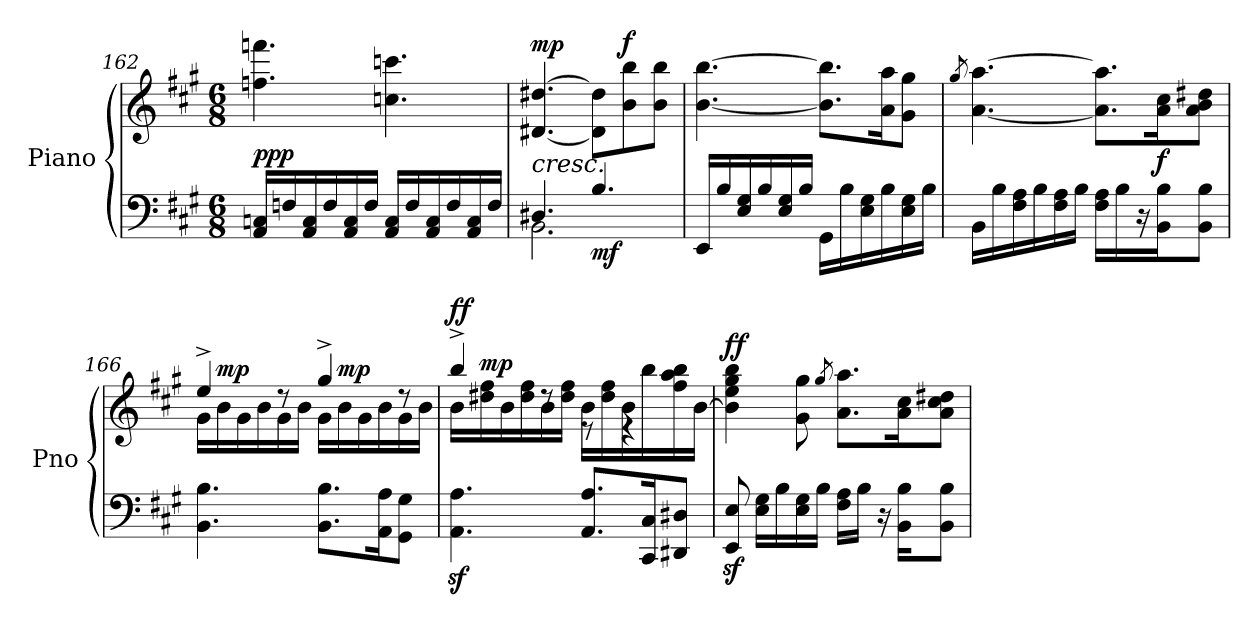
**kern	**kern	**dynam
*part1	*part1	*part1
*staff2	*staff1	*staff1/2
*I"Piano	*	*
*I'Pno	*	*
*clefF4	*clefG2	*
*k[f#c#g#]	*k[f#c#g#]	*
*M6/8	*M6/8	*
=162	=162	=162
!	!	!LO:DY:a=2
!	!	!LO:DY:n=1:a
16AA/ 16Cn/LL	4.ffn\ 4.fffn\	pp p
16Fn/	.	.
16AA/ 16C/	.	.
16F/	.	.
16AA/ 16C/	.	.
16F/JJ	.	.
16AA/ 16C/LL	4.ccn\ 4.cccn\	.
16F/	.	.
16AA/ 16C/	.	.
16F/	.	.
16AA/ 16C/	.	.
16F/JJ	.	.
=163	=163	=163
*^	*	*
!LO:TX:a:i:t=cresc.	!	!	!
!	!	!	!LO:DY:a
4.D#X/	2.BB\	[4.d#X/ [4.dd#X/	mp
!	!	!	!LO:DY:b=2
4.B/	.	8d#\] 8dd#\]L	mf
!	!	!	!LO:DY:a
.	.	8b\ 8bb\	f
.	.	8b\ 8bb\J	.
*v	*v	*	*
!!LO:LB:g=z
=164	=164	=164
!	!	!LO:DY:b=2
!	!	!LO:DY:n=1:b
16EE/LL	[4.b\ [4.bb\	mf ff
16B/	.	.
16E/ 16G#/	.	.
16B/	.	.
16E/ 16G#/	.	.
16B/JJ	.	.
16GG#\LL	8.b\] 8.bb\]L	.
16B\	.	.
16E\ 16G#\	.	.
16B\	16a\ 16aa\K	.
16E\ 16G#\	8g#\ 8gg#\J	.
16B\JJ	.	.
=165	=165	=165
.	8qgg#/	.
16BB\LL	[4.a\ [4.aa\	.
16B\	.	.
16F#\ 16A\	.	.
16B\	.	.
16F#\ 16A\	.	.
16B\JJ	.	.
16F#\ 16A\LL	8.a\] 8.aa\]L	.
16B\	.	.
16r	.	.
!	!	!LO:DY:b
16BB\ 16B\J	16a\ 16cc#\K	f
8BB\ 8B\J	8a\ 8b\ 8dd#X\J	.
=166	=166	=166
*	*^	*
!	!	!	!LO:DY:b=2
!	!	!	!LO:DY:n=1:a
!	!	!	!LO:DY:n=2:b
4.BB\ 4.B\	4ee^/	16g#\LL	ff ff sf
!	!	!	!LO:DY:n=3:a
.	.	16b\	mp
.	.	16g#\	.
.	.	16b\	.
.	8rdd	16g#\	.
.	.	16b\JJ	.
!	!	!	!LO:DY:n=4:a
!	!	!	!LO:DY:n=5:b
8.BB\ 8.B\L	4gg#^/	16g#\LL	ff sf
!	!	!	!LO:DY:n=6:a
.	.	16b\	mp
.	.	16g#\	.
16AA\ 16A\K	.	16b\	.
8GG#\ 8G#\J	8rdd	16g#\	.
.	.	16b\JJ	.
=167	=167	=167	=167
!	!	!	!LO:DY:a
4.AA\z> 4.A\z>	4bb^/	16b\LL	ff
!	!	!	!LO:DY:a
.	.	16dd#X\ 16ff#\	mp
.	.	16b\	.
.	.	16dd#\ 16ff#\	.
.	8rdd	16b\	.
.	.	16dd#\ 16ff#\JJ	.
8.AA/ 8.A/L	16b\LL	8re	.
.	16dd#\ 16ff#\	.	.
.	16b\	4re	.
16CC#/ 16C#/K	16bb\	.	.
8DD#X/ 8D#X/J	16ff#\ 16aa\ 16bb\	.	.
.	[16b\JJ	.	.
*	*v	*v	*
!!LO:LB:g=z
=168	=168	=168
!	!	!LO:DY:a
8EE/z> 8E/z>	4b\] 4ee\ 4gg#\ 4bb\	ff
16E\ 16G#\LL	.	.
16B\	.	.
16E\ 16G#\	8g#\ 8gg#\	.
16B\JJ	.	.
.	8qgg#/	.
16F#\ 16A\LL	8.a\ 8.aa\L	.
16B\JJ	.	.
16r	.	.
16BB\ 16B\KL	16a\ 16cc#\K	.
8BB\ 8B\J	8a\ 8cc#\ 8dd#X\J	.
=	=	=
*-	*-	*-
